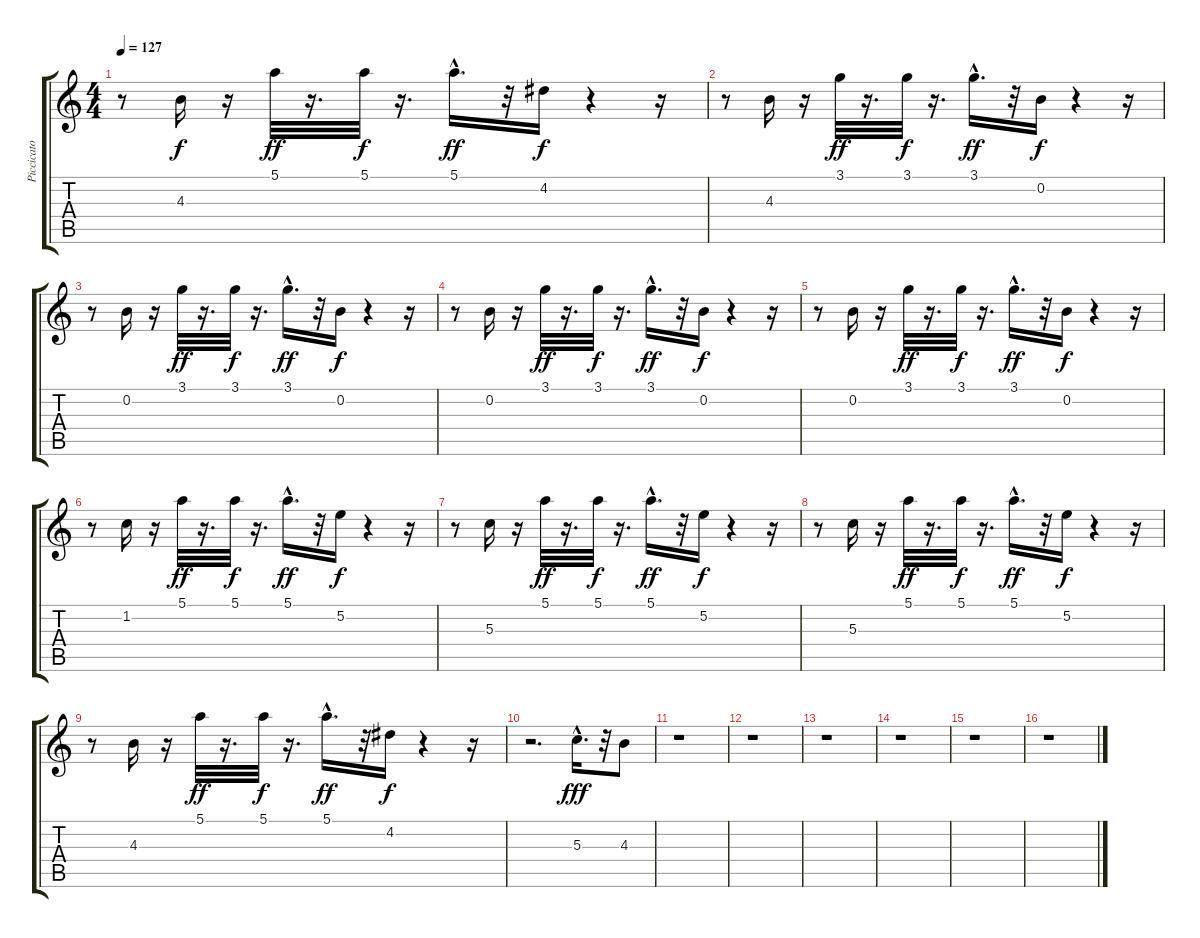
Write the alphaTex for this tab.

\track (" Piccicato" " Piccicato") {instrument electricguitarmuted}
\staff {score tabs}
\tuning (E4 B3 G3 D3 A2 E2) {hide}
\ts (4 4)
\tempo 127
\clef g2
\ks c
r.8{dy f} 4.3.16 r.16 5.1.32{dy ff} r.16{d} 5.1.32{dy f} r.16{d} 5.1{hac}.16{d dy ff} r.32 4.2.16{dy f} r.4 r.16 |
r.8 4.3.16 r.16 3.1.32{dy ff} r.16{d} 3.1.32{dy f} r.16{d} 3.1{hac}.16{d dy ff} r.32 0.2.16{dy f} r.4 r.16 |
r.8 0.2.16 r.16 3.1.32{dy ff} r.16{d} 3.1.32{dy f} r.16{d} 3.1{hac}.16{d dy ff} r.32 0.2.16{dy f} r.4 r.16 |
r.8 0.2.16 r.16 3.1.32{dy ff} r.16{d} 3.1.32{dy f} r.16{d} 3.1{hac}.16{d dy ff} r.32 0.2.16{dy f} r.4 r.16 |
r.8 0.2.16 r.16 3.1.32{dy ff} r.16{d} 3.1.32{dy f} r.16{d} 3.1{hac}.16{d dy ff} r.32 0.2.16{dy f} r.4 r.16 |
r.8 1.2.16 r.16 5.1.32{dy ff} r.16{d} 5.1.32{dy f} r.16{d} 5.1{hac}.16{d dy ff} r.32 5.2.16{dy f} r.4 r.16 |
r.8 5.3.16 r.16 5.1.32{dy ff} r.16{d} 5.1.32{dy f} r.16{d} 5.1{hac}.16{d dy ff} r.32 5.2.16{dy f} r.4 r.16 |
r.8 5.3.16 r.16 5.1.32{dy ff} r.16{d} 5.1.32{dy f} r.16{d} 5.1{hac}.16{d dy ff} r.32 5.2.16{dy f} r.4 r.16 |
r.8 4.3.16 r.16 5.1.32{dy ff} r.16{d} 5.1.32{dy f} r.16{d} 5.1{hac}.16{d dy ff} r.32 4.2.16{dy f} r.4 r.16 |
r.2{d} 5.3{hac}.16{d dy fff} r.32 4.3.8 |
r.1 |
r.1 |
r.1 |
r.1 |
r.1 |
r.1
